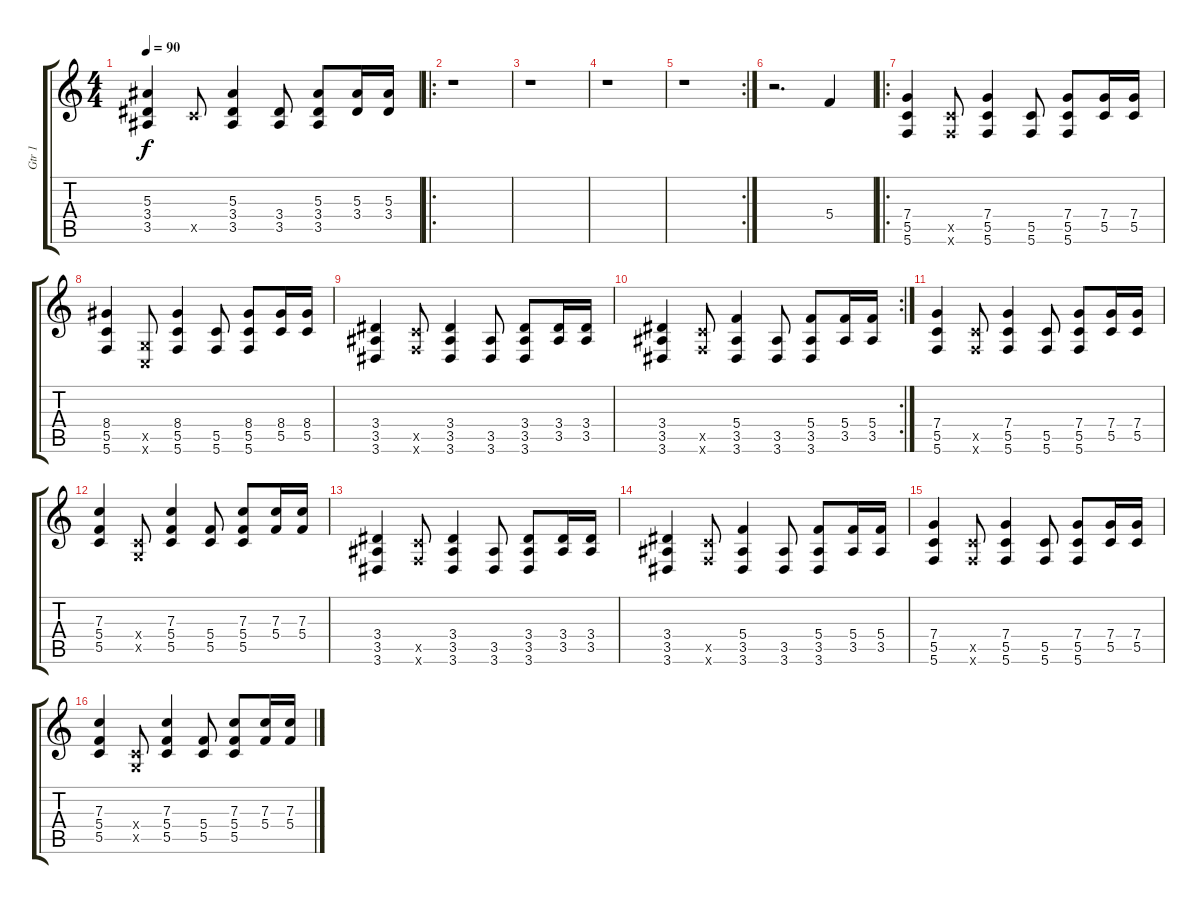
\track ("Gtr 1" "Gtr 1") {instrument acousticguitarsteel}
\staff {score tabs}
\tuning (D4 A3 F3 C3 G2 C2) {hide}
\ts (4 4)
\tempo 90
\clef g2
\ks c
(5.3 3.4 3.5).4{dy f} 5.5{x}.8 (5.3 3.4 3.5).4 (3.4 3.5).8 (5.3 3.4 3.5).8 (5.3 3.4).16 (5.3 3.4).16 |
\ro
r.1 |
r.1 |
r.1 |
\rc 2
r.1 |
r.2{d} 5.4.4 |
\ro
(7.4 5.5 5.6).4 (5.5{x} 5.6{x}).8 (7.4 5.5 5.6).4 (5.5 5.6).8 (7.4 5.5 5.6).8 (7.4 5.5).16 (7.4 5.5).16 |
(8.4 5.5 5.6).4 (0.5{x} 0.6{x}).8 (8.4 5.5 5.6).4 (5.5 5.6).8 (8.4 5.5 5.6).8 (8.4 5.5).16 (8.4 5.5).16 |
(3.4 3.5 3.6).4 (5.5{x} 5.6{x}).8 (3.4 3.5 3.6).4 (3.5 3.6).8 (3.4 3.5 3.6).8 (3.4 3.5).16 (3.4 3.5).16 |
\rc 2
(3.4 3.5 3.6).4 (5.5{x} 5.6{x}).8 (5.4 3.5 3.6).4 (3.5 3.6).8 (5.4 3.5 3.6).8 (5.4 3.5).16 (5.4 3.5).16 |
(7.4 5.5 5.6).4 (5.5{x} 5.6{x}).8 (7.4 5.5 5.6).4 (5.5 5.6).8 (7.4 5.5 5.6).8 (7.4 5.5).16 (7.4 5.5).16 |
(7.3 5.4 5.5).4 (0.4{x} 0.5{x}).8 (7.3 5.4 5.5).4 (5.4 5.5).8 (7.3 5.4 5.5).8 (7.3 5.4).16 (7.3 5.4).16 |
(3.4 3.5 3.6).4 (5.5{x} 5.6{x}).8 (3.4 3.5 3.6).4 (3.5 3.6).8 (3.4 3.5 3.6).8 (3.4 3.5).16 (3.4 3.5).16 |
(3.4 3.5 3.6).4 (5.5{x} 5.6{x}).8 (5.4 3.5 3.6).4 (3.5 3.6).8 (5.4 3.5 3.6).8 (5.4 3.5).16 (5.4 3.5).16 |
(7.4 5.5 5.6).4 (5.5{x} 5.6{x}).8 (7.4 5.5 5.6).4 (5.5 5.6).8 (7.4 5.5 5.6).8 (7.4 5.5).16 (7.4 5.5).16 |
(7.3 5.4 5.5).4 (0.4{x} 0.5{x}).8 (7.3 5.4 5.5).4 (5.4 5.5).8 (7.3 5.4 5.5).8 (7.3 5.4).16 (7.3 5.4).16
